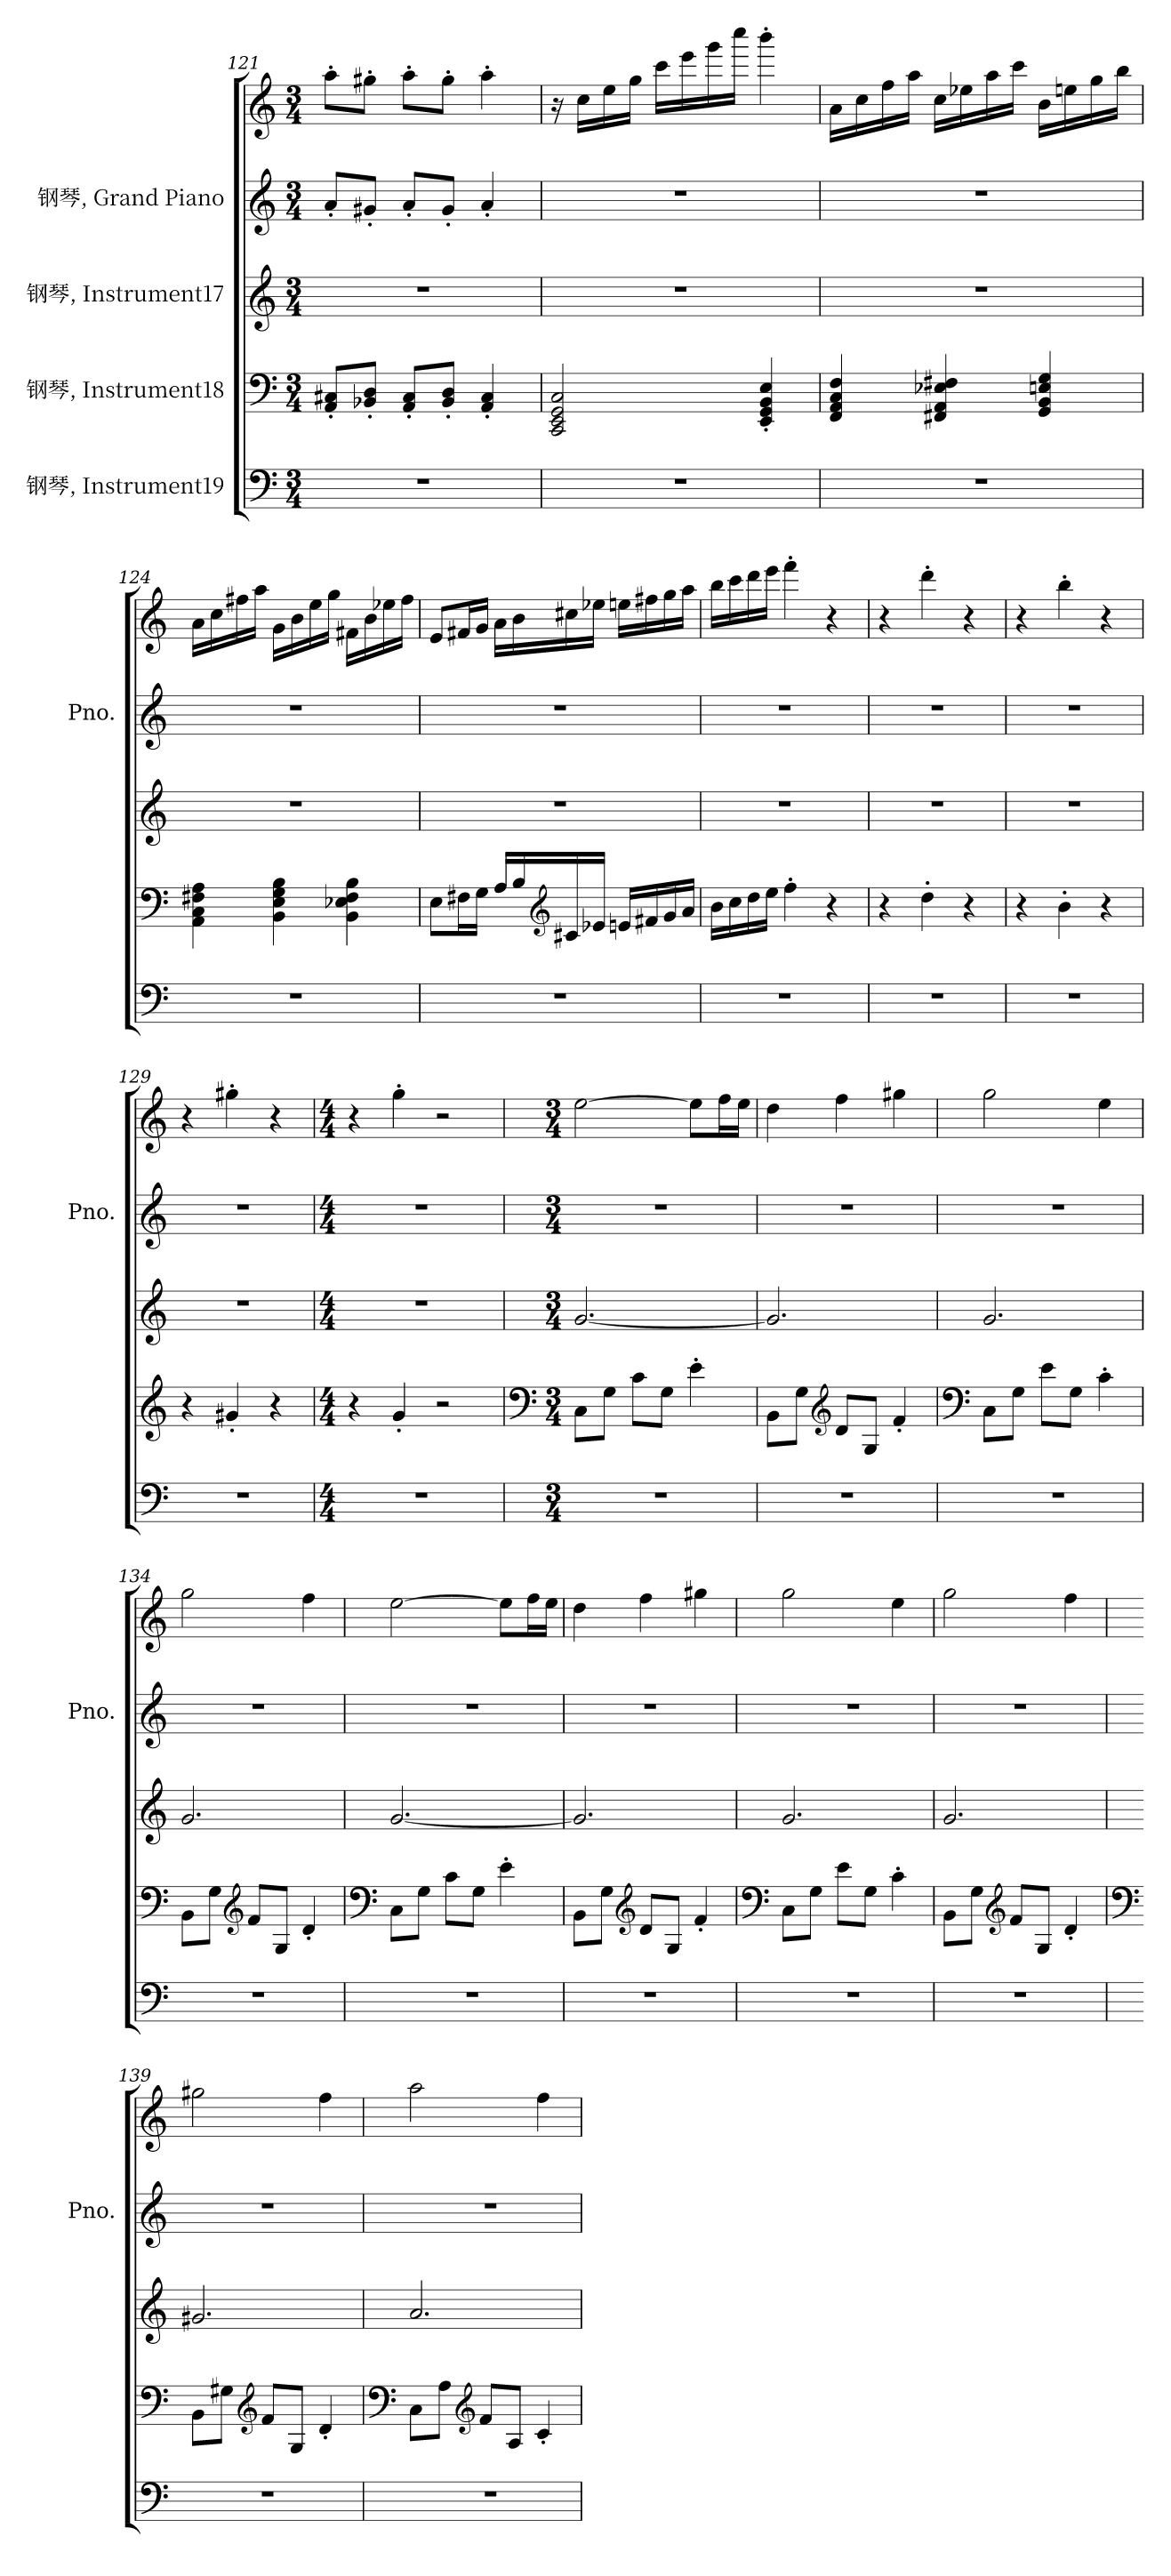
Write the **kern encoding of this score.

**kern	**kern	**kern	**kern	**kern
*part4	*part3	*part2	*part1	*part1
*staff5	*staff4	*staff3	*staff2	*staff1
*I"钢琴, Instrument19	*I"钢琴, Instrument18	*I"钢琴, Instrument17	*I"钢琴, Grand Piano	*
*	*	*	*I'Pno.	*
*clefF4	*clefF4	*clefG2	*clefG2	*clefG2
*k[]	*k[]	*k[]	*k[]	*k[]
*M3/4	*M3/4	*M3/4	*M3/4	*M3/4
=121	=121	=121	=121	=121
2.r	8AA/' 8C#X/'L	2.r	8a'/L	8aa'\L
.	8BB-X/' 8D/'J	.	8g#X'/J	8gg#X'\J
.	8AA/' 8C#/'L	.	8a'/L	8aa'\L
.	8BB-/' 8D/'J	.	8g#'/J	8gg#'\J
.	4AA/' 4C#/'	.	4a'/	4aa'\
=122	=122	=122	=122	=122
2.r	2CC/ 2EE/ 2GG/ 2C/	2.r	2.r	16r
.	.	.	.	16cc\LL
.	.	.	.	16ee\
.	.	.	.	16gg\JJ
.	.	.	.	16ccc\LL
.	.	.	.	16eee\
.	.	.	.	16ggg\
.	.	.	.	16cccc\JJ
.	4EE/' 4GG/' 4BB/' 4E/'	.	.	4bbb'\
!!LO:LB:g=z
=123	=123	=123	=123	=123
2.r	4FF/ 4AA/ 4C/ 4F/	2.r	2.r	16a\LL
.	.	.	.	16cc\
.	.	.	.	16ff\
.	.	.	.	16aa\JJ
.	4FF#X/ 4AA/ 4E-X/ 4F#X/	.	.	16cc\LL
.	.	.	.	16ee-X\
.	.	.	.	16aa\
.	.	.	.	16ccc\JJ
.	4GG/ 4BB/ 4En/ 4G/	.	.	16b\LL
.	.	.	.	16een\
.	.	.	.	16gg\
.	.	.	.	16bb\JJ
=124	=124	=124	=124	=124
2.r	4AA\ 4C\ 4F#X\ 4A\	2.r	2.r	16a\LL
.	.	.	.	16cc\
.	.	.	.	16ff#X\
.	.	.	.	16aa\JJ
.	4BB\ 4E\ 4G\ 4B\	.	.	16g\LL
.	.	.	.	16b\
.	.	.	.	16ee\
.	.	.	.	16gg\JJ
.	4BB\ 4E-X\ 4F#\ 4B\	.	.	16f#X\LL
.	.	.	.	16b\
.	.	.	.	16ee-X\
.	.	.	.	16ff#\JJ
!!LO:PB:g=z
=125	=125	=125	=125	=125
2.r	8E\L	2.r	2.r	8e/L
.	16F#X\L	.	.	16f#X/L
.	16G\JJ	.	.	16g/JJ
.	16A/LL	.	.	16a\LL
.	16B/	.	.	16b\
*	*clefG2	*	*	*
.	16c#X/	.	.	16cc#X\
.	16e-X/JJ	.	.	16ee-X\JJ
.	16en/LL	.	.	16een\LL
.	16f#X/	.	.	16ff#X\
.	16g/	.	.	16gg\
.	16a/JJ	.	.	16aa\JJ
=126	=126	=126	=126	=126
2.r	16b\LL	2.r	2.r	16bb\LL
.	16cc\	.	.	16ccc\
.	16dd\	.	.	16ddd\
.	16ee\JJ	.	.	16eee\JJ
.	4ff'\	.	.	4fff'\
.	4r	.	.	4r
=127	=127	=127	=127	=127
2.r	4r	2.r	2.r	4r
.	4dd'\	.	.	4ddd'\
.	4r	.	.	4r
=128	=128	=128	=128	=128
2.r	4r	2.r	2.r	4r
.	4b'\	.	.	4bb'\
.	4r	.	.	4r
=129	=129	=129	=129	=129
2.r	4r	2.r	2.r	4r
.	4g#X'/	.	.	4gg#X'\
.	4r	.	.	4r
=130	=130	=130	=130	=130
*M4/4	*M4/4	*M4/4	*M4/4	*M4/4
1r	4r	1r	1r	4r
.	4g'/	.	.	4gg'\
.	2r	.	.	2r
!!LO:LB:g=z
=131	=131	=131	=131	=131
*	*clefF4	*	*	*
*M3/4	*M3/4	*M3/4	*M3/4	*M3/4
2.r	8C\L	[2.g/	2.r	[2ee\
.	8G\J	.	.	.
.	8c\L	.	.	.
.	8G\J	.	.	.
.	4e'\	.	.	8ee\L]
.	.	.	.	16ff\L
.	.	.	.	16ee\JJ
=132	=132	=132	=132	=132
2.r	8BB\L	2.g/]	2.r	4dd\
.	8G\J	.	.	.
*	*clefG2	*	*	*
.	8d/L	.	.	4ff\
.	8G/J	.	.	.
.	4f'/	.	.	4gg#X\
=133	=133	=133	=133	=133
*	*clefF4	*	*	*
2.r	8C\L	2.g/	2.r	2gg\
.	8G\J	.	.	.
.	8e\L	.	.	.
.	8G\J	.	.	.
.	4c'\	.	.	4ee\
=134	=134	=134	=134	=134
2.r	8BB\L	2.g/	2.r	2gg\
.	8G\J	.	.	.
*	*clefG2	*	*	*
.	8f/L	.	.	.
.	8G/J	.	.	.
.	4d'/	.	.	4ff\
=135	=135	=135	=135	=135
*	*clefF4	*	*	*
2.r	8C\L	[2.g/	2.r	[2ee\
.	8G\J	.	.	.
.	8c\L	.	.	.
.	8G\J	.	.	.
.	4e'\	.	.	8ee\L]
.	.	.	.	16ff\L
.	.	.	.	16ee\JJ
!!LO:PB:g=z
=136	=136	=136	=136	=136
2.r	8BB\L	2.g/]	2.r	4dd\
.	8G\J	.	.	.
*	*clefG2	*	*	*
.	8d/L	.	.	4ff\
.	8G/J	.	.	.
.	4f'/	.	.	4gg#X\
=137	=137	=137	=137	=137
*	*clefF4	*	*	*
2.r	8C\L	2.g/	2.r	2gg\
.	8G\J	.	.	.
.	8e\L	.	.	.
.	8G\J	.	.	.
.	4c'\	.	.	4ee\
=138	=138	=138	=138	=138
2.r	8BB\L	2.g/	2.r	2gg\
.	8G\J	.	.	.
*	*clefG2	*	*	*
.	8f/L	.	.	.
.	8G/J	.	.	.
.	4d'/	.	.	4ff\
=139	=139	=139	=139	=139
*	*clefF4	*	*	*
2.r	8BB\L	2.g#X/	2.r	2gg#X\
.	8G#X\J	.	.	.
*	*clefG2	*	*	*
.	8f/L	.	.	.
.	8G#/J	.	.	.
.	4d'/	.	.	4ff\
=140	=140	=140	=140	=140
*	*clefF4	*	*	*
2.r	8C\L	2.a/	2.r	2aa\
.	8A\J	.	.	.
*	*clefG2	*	*	*
.	8f/L	.	.	.
.	8A/J	.	.	.
.	4c'/	.	.	4ff\
=	=	=	=	=
*-	*-	*-	*-	*-
